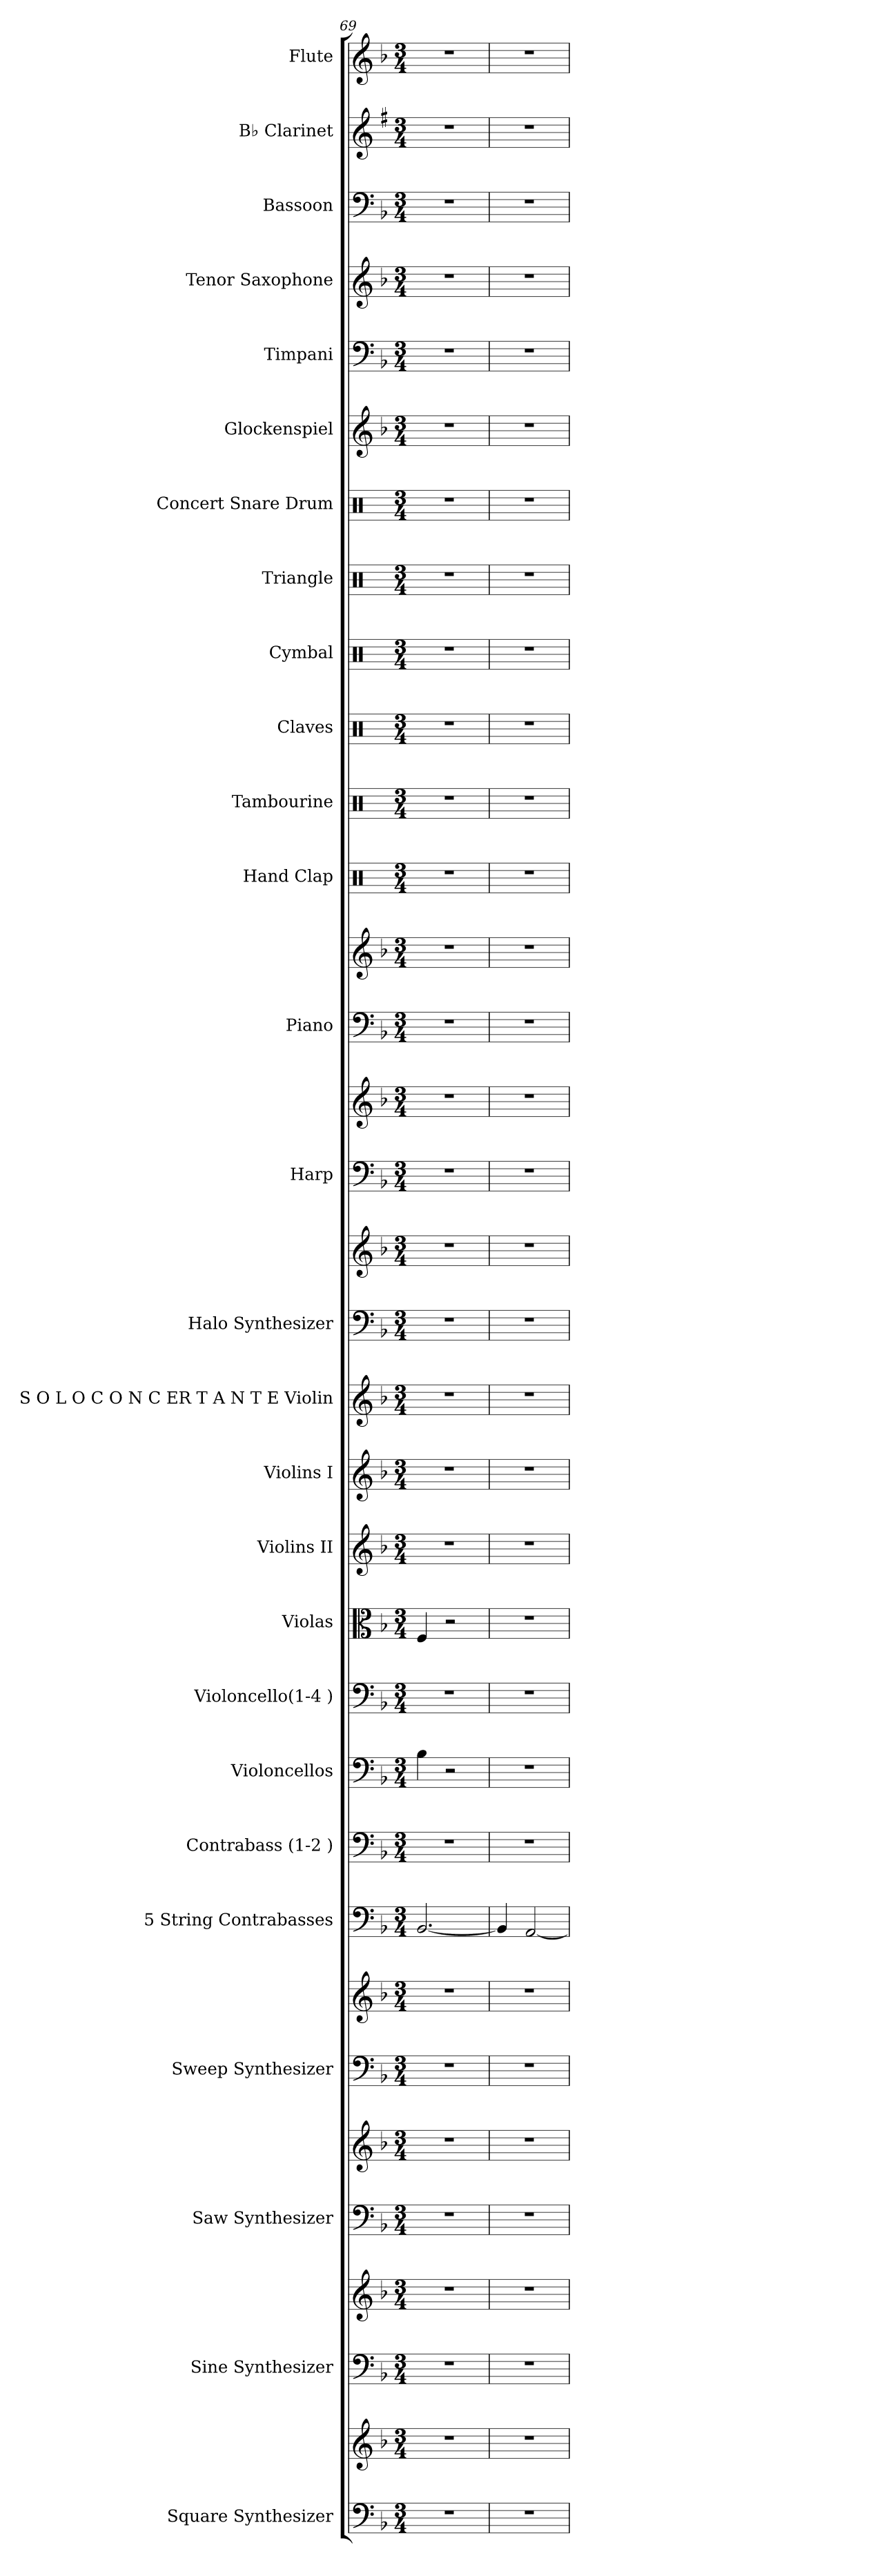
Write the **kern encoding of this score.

**kern	**kern	**kern	**kern	**kern	**kern	**kern	**kern	**kern	**kern	**kern	**kern	**kern	**kern	**kern	**kern	**kern	**kern	**kern	**kern	**kern	**kern	**kern	**kern	**kern	**kern	**kern	**kern	**kern	**kern	**kern	**kern	**kern	**kern
*part27	*part27	*part26	*part26	*part25	*part25	*part24	*part24	*part23	*part22	*part21	*part20	*part19	*part18	*part17	*part16	*part15	*part15	*part14	*part14	*part13	*part13	*part12	*part11	*part10	*part9	*part8	*part7	*part6	*part5	*part4	*part3	*part2	*part1
*staff34	*staff33	*staff32	*staff31	*staff30	*staff29	*staff28	*staff27	*staff26	*staff25	*staff24	*staff23	*staff22	*staff21	*staff20	*staff19	*staff18	*staff17	*staff16	*staff15	*staff14	*staff13	*staff12	*staff11	*staff10	*staff9	*staff8	*staff7	*staff6	*staff5	*staff4	*staff3	*staff2	*staff1
*I"Square Synthesizer	*	*I"Sine Synthesizer	*	*I"Saw Synthesizer	*	*I"Sweep Synthesizer	*	*I"5 String  Contrabasses	*I"Contrabass  (1-2 )	*I"Violoncellos	*I"Violoncello(1-4 )	*I"Violas	*I"Violins  II	*I"Violins  I	*I"S  O  L  O   C O N C ER T A N T E  Violin	*I"Halo Synthesizer	*	*I"Harp	*	*I"Piano	*	*I"Hand Clap	*I"Tambourine	*I"Claves	*I"Cymbal	*I"Triangle	*I"Concert Snare Drum	*I"Glockenspiel	*I"Timpani	*I"Tenor Saxophone	*I"Bassoon	*I"B♭ Clarinet	*I"Flute
*I'Synth.	*	*I'Synth.	*	*I'Synth.	*	*I'Synth.	*	*I'5  Str   Cbs.	*I'Cb.  (1-2 )	*I'Vcs.	*I'Vc.  (1-4 )	*I'Vlas.	*I'Vlns.  II	*I'Vlns.I	*I'S   O  L   O    Vln.	*I'Synth.	*	*I'Hrp.	*	*I'Pno.	*	*I'Hd. Clp.	*I'Tamb.	*I'Clv.	*I'Cym.	*I'Trgl.	*I'Con. Sn.	*I'Glock.	*I'Timp.	*I'T. Sax.	*I'Bsn.	*I'B♭ Cl.	*I'Fl.
*clefF4	*clefG2	*clefF4	*clefG2	*clefF4	*clefG2	*clefF4	*clefG2	*clefF4	*clefF4	*clefF4	*clefF4	*clefC3	*clefG2	*clefG2	*clefG2	*clefF4	*clefG2	*clefF4	*clefG2	*clefF4	*clefG2	*clefX	*clefX	*clefX	*clefX	*clefX	*clefX	*clefG2	*clefF4	*clefG2	*clefF4	*clefG2	*clefG2
*	*	*	*	*	*	*	*	*ITrd7c12	*ITrd7c12	*	*	*	*	*	*	*	*	*	*	*	*	*	*	*	*	*	*	*ITrd-14c-24	*	*ITrd8c14	*	*ITrd1c2	*
*k[b-]	*k[b-]	*k[b-]	*k[b-]	*k[b-]	*k[b-]	*k[b-]	*k[b-]	*k[b-]	*k[b-]	*k[b-]	*k[b-]	*k[b-]	*k[b-]	*k[b-]	*k[b-]	*k[b-]	*k[b-]	*k[b-]	*k[b-]	*k[b-]	*k[b-]	*k[]	*k[]	*k[]	*k[]	*k[]	*k[]	*k[b-]	*k[b-]	*k[b-]	*k[b-]	*k[b-]	*k[b-]
*M3/4	*M3/4	*M3/4	*M3/4	*M3/4	*M3/4	*M3/4	*M3/4	*M3/4	*M3/4	*M3/4	*M3/4	*M3/4	*M3/4	*M3/4	*M3/4	*M3/4	*M3/4	*M3/4	*M3/4	*M3/4	*M3/4	*M3/4	*M3/4	*M3/4	*M3/4	*M3/4	*M3/4	*M3/4	*M3/4	*M3/4	*M3/4	*M3/4	*M3/4
=69	=69	=69	=69	=69	=69	=69	=69	=69	=69	=69	=69	=69	=69	=69	=69	=69	=69	=69	=69	=69	=69	=69	=69	=69	=69	=69	=69	=69	=69	=69	=69	=69	=69
2.r	2.r	2.r	2.r	2.r	2.r	2.r	2.r	[2.BBB-/	2.r	4B-\	2.r	4F/	2.r	2.r	2.r	2.r	2.r	2.r	2.r	2.r	2.r	2.r	2.r	2.r	2.r	2.r	2.r	2.r	2.r	2.r	2.r	2.r	2.r
.	.	.	.	.	.	.	.	.	.	2r	.	2r	.	.	.	.	.	.	.	.	.	.	.	.	.	.	.	.	.	.	.	.	.
=70	=70	=70	=70	=70	=70	=70	=70	=70	=70	=70	=70	=70	=70	=70	=70	=70	=70	=70	=70	=70	=70	=70	=70	=70	=70	=70	=70	=70	=70	=70	=70	=70	=70
2.r	2.r	2.r	2.r	2.r	2.r	2.r	2.r	4BBB-/]	2.r	2.r	2.r	2.r	2.r	2.r	2.r	2.r	2.r	2.r	2.r	2.r	2.r	2.r	2.r	2.r	2.r	2.r	2.r	2.r	2.r	2.r	2.r	2.r	2.r
.	.	.	.	.	.	.	.	[2AAA/	.	.	.	.	.	.	.	.	.	.	.	.	.	.	.	.	.	.	.	.	.	.	.	.	.
=	=	=	=	=	=	=	=	=	=	=	=	=	=	=	=	=	=	=	=	=	=	=	=	=	=	=	=	=	=	=	=	=	=
*-	*-	*-	*-	*-	*-	*-	*-	*-	*-	*-	*-	*-	*-	*-	*-	*-	*-	*-	*-	*-	*-	*-	*-	*-	*-	*-	*-	*-	*-	*-	*-	*-	*-
